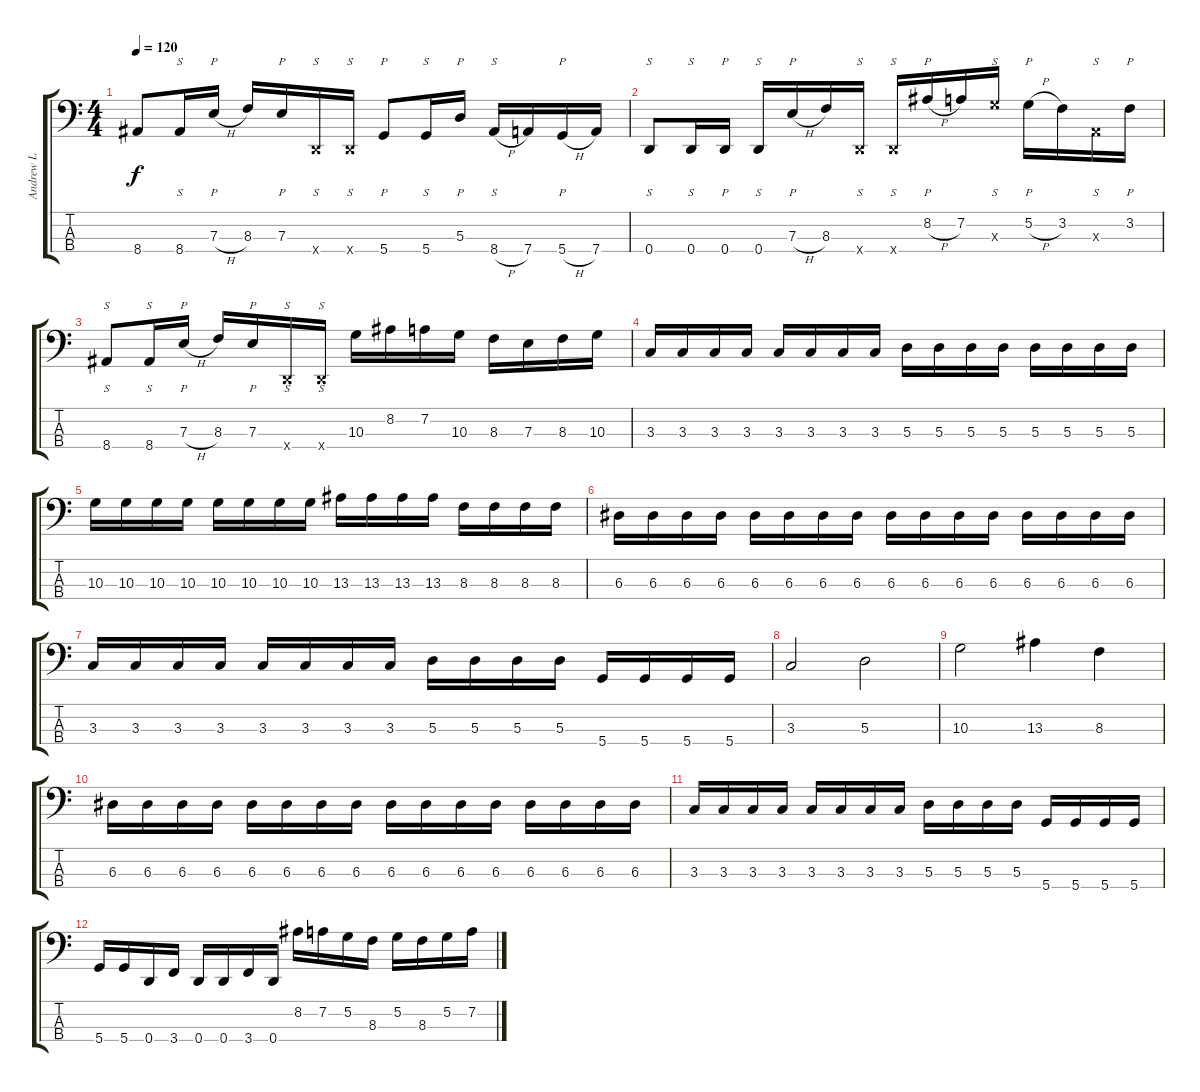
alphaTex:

\track ("Andrew L" "Andrew L") {instrument electricbassfinger}
\staff {score tabs}
\tuning (G2 D2 A1 D1) {hide}
\ts (4 4)
\tempo 120
\clef f4
\ks c
8.4.8{dy f} 8.4.16{s instrument slapbass1} 7.3{h}.16{p instrument slapbass2} 8.3.16 7.3.16{p} 0.4{x}.16{s instrument slapbass1} 0.4{x}.16{s} 5.4.8{p instrument slapbass2} 5.4.16{s instrument slapbass1} 5.3.16{p instrument slapbass2} 8.4{h}.16{s instrument slapbass1} 7.4.16 5.4{h}.16{p instrument slapbass2} 7.4.16 |
0.4.8{s instrument slapbass1} 0.4.16{s} 0.4.16{p instrument slapbass2} 0.4.16{s instrument slapbass1} 7.3{h}.16{p} 8.3.16{instrument slapbass2} 0.4{x}.16{s instrument slapbass1} 0.4{x}.16{s} 8.2{h}.16{p instrument slapbass1} 7.2.16 10.3{x}.16{s instrument slapbass1} 5.2{h}.16{p instrument slapbass2} 3.2.16 0.3{x}.16{s instrument slapbass1} 3.2.16{p instrument slapbass2} |
8.4.8{s instrument slapbass1} 8.4.16{s instrument slapbass1} 7.3{h}.16{p instrument slapbass2} 8.3.16 7.3.16{p} 0.4{x}.16{s instrument slapbass1} 0.4{x}.16{s} 10.3.16{volume 16 instrument electricbassfinger} 8.2.16 7.2.16 10.3.16 8.3.16 7.3.16 8.3.16 10.3.16 |
3.3.16 3.3.16 3.3.16 3.3.16 3.3.16 3.3.16 3.3.16 3.3.16 5.3.16 5.3.16 5.3.16 5.3.16 5.3.16 5.3.16 5.3.16 5.3.16 |
10.3.16 10.3.16 10.3.16 10.3.16 10.3.16 10.3.16 10.3.16 10.3.16 13.3.16 13.3.16 13.3.16 13.3.16 8.3.16 8.3.16 8.3.16 8.3.16 |
6.3.16 6.3.16 6.3.16 6.3.16 6.3.16 6.3.16 6.3.16 6.3.16 6.3.16 6.3.16 6.3.16 6.3.16 6.3.16 6.3.16 6.3.16 6.3.16 |
3.3.16 3.3.16 3.3.16 3.3.16 3.3.16 3.3.16 3.3.16 3.3.16 5.3.16 5.3.16 5.3.16 5.3.16 5.4.16 5.4.16 5.4.16 5.4.16 |
3.3.2 5.3.2 |
10.3.2 13.3.4 8.3.4 |
6.3.16 6.3.16 6.3.16 6.3.16 6.3.16 6.3.16 6.3.16 6.3.16 6.3.16 6.3.16 6.3.16 6.3.16 6.3.16 6.3.16 6.3.16 6.3.16 |
3.3.16 3.3.16 3.3.16 3.3.16 3.3.16 3.3.16 3.3.16 3.3.16 5.3.16 5.3.16 5.3.16 5.3.16 5.4.16 5.4.16 5.4.16 5.4.16 |
5.4.16 5.4.16 0.4.16 3.4.16 0.4.16 0.4.16 3.4.16 0.4.16 8.2.16 7.2.16 5.2.16 8.3.16 5.2.16 8.3.16 5.2.16 7.2.16
